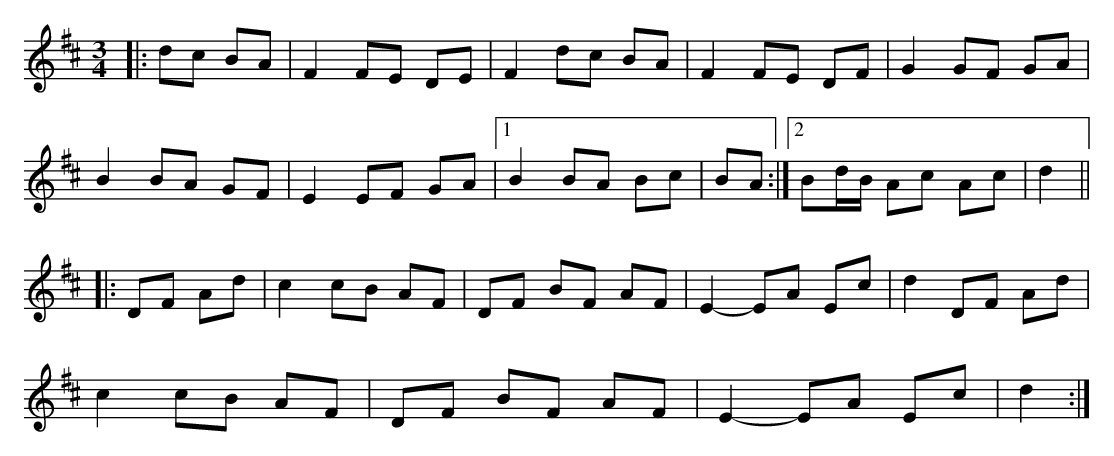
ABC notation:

X:1
M:3/4
K:D
|:dc BA|F2 FE DE|F2 dc BA|F2 FE DF|G2 GF GA|
B2 BA GF|E2 EF GA|1 B2 BA Bc|BA:|2 Bd/B/ Ac Ac|d2||
|:DF Ad|c2 cB AF|DF BF AF|E2- EA Ec|d2 DF Ad|
c2 cB AF|DF BF AF|E2- EA Ec|d2:|
